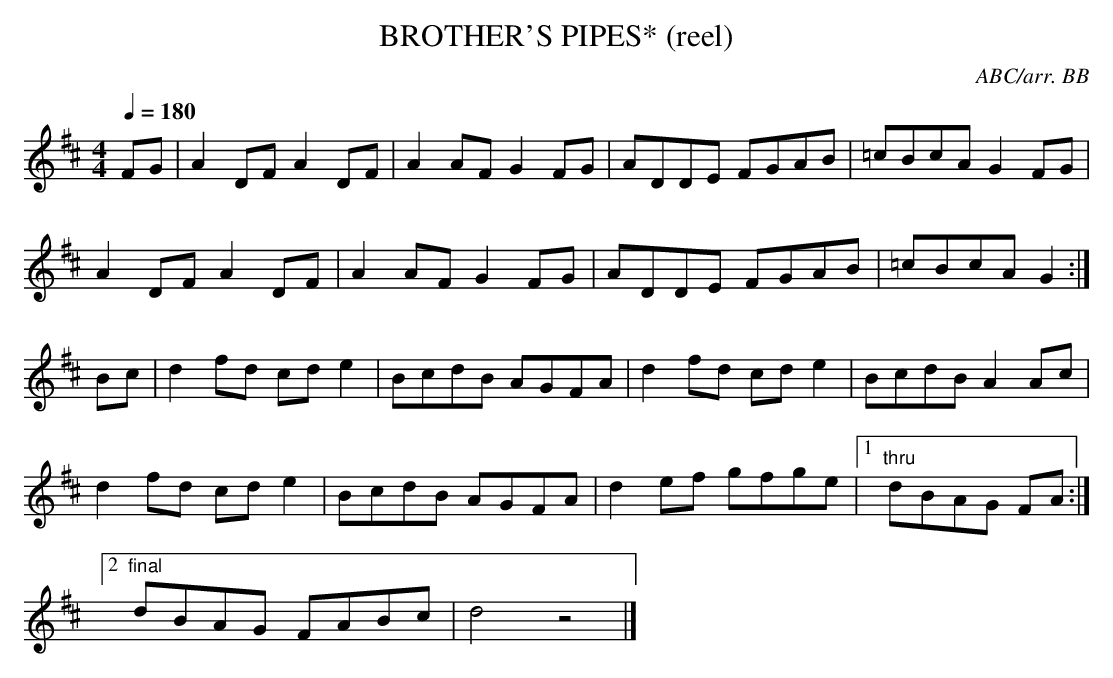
X:1
T:BROTHER'S PIPES* (reel)
C:ABC/arr. BB
L:1/8
Q:1/4=180
M:4/4
K:D
FG|A2DF A2DF|A2AF G2FG|ADDE FGAB|=cBcA G2FG|
A2 DF A2 DF|A2 AF G2 FG|ADDE FGAB|=cBcA G2 :|
Bc|d2 fd cd e2|BcdB AGFA|d2 fd cd e2|BcdB A2 Ac|
d2 fd cd e2|BcdB AGFA|d2 ef gfge|1 "thru"dBAG FA:|
[2 "final"dBAG FABc|d4z4|]
